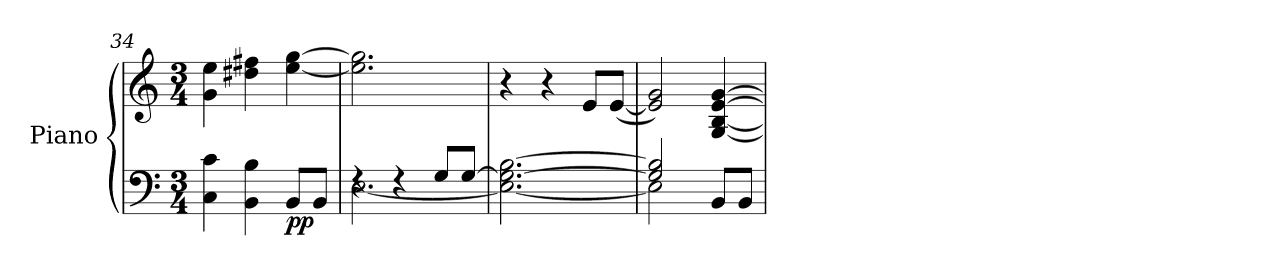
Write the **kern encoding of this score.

**kern	**kern	**dynam
*part1	*part1	*part1
*staff2	*staff1	*staff1/2
*I"Piano	*	*
*I'Pno.	*	*
*clefF4	*clefG2	*
*k[]	*k[]	*
*M3/4	*M3/4	*
=34	=34	=34
4C\ 4c\	4g\ 4ee\	.
4BB\ 4B\	4dd#X\ 4ff#X\	.
!	!	!LO:DY:b=2
8BB/L	[4ee\ [4gg\	pp
8BB/J	.	.
!!LO:LB:g=z
=35	=35	=35
*^	*	*
4rF	[2.E\	2.ee\] 2.gg\]	.
4rF	.	.	.
8G/L	.	.	.
[8G/J	.	.	.
*v	*v	*	*
=36	=36	=36
2.E\_ 2.G\_ [2.B\	4r	.
.	4r	.
.	8e/L	.
.	(>[8e/J	.
=37	=37	=37
*^	*	*
2G/] 2B/]	2E\]	2e/] 2g/)	.
8BB/L	4ryy	[4G/ [4B/ [4e/ [4g/	.
8BB/J	.	.	.
*v	*v	*	*
=	=	=
*-	*-	*-
